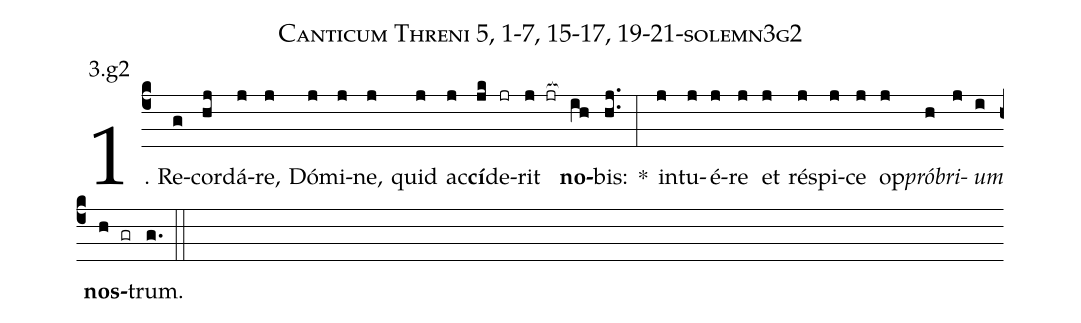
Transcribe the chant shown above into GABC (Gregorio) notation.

name: Canticum Threni 5, 1-7, 15-17, 19-21-solemn3g2;
annotation: 3.g2;
%%
(c4)1. Re(g)cor(hj)dá(j)re,(j) Dó(j)mi(j)ne,(j) quid(j) ac(j)<b>cí</b>(jk)de(jr)rit(j jr[ocb:1{]) <b>no</b>(ih[ocb:0}])bis:(hj..) *(:) in(j)tu(j)é(j)re(j) et(j) ré(j)spi(j)ce(j) op(j)<i>pró</i>(h)<i>bri</i>(j)<i>um</i>(i) <b>nos</b>(h gr)trum.(g.) (::)
